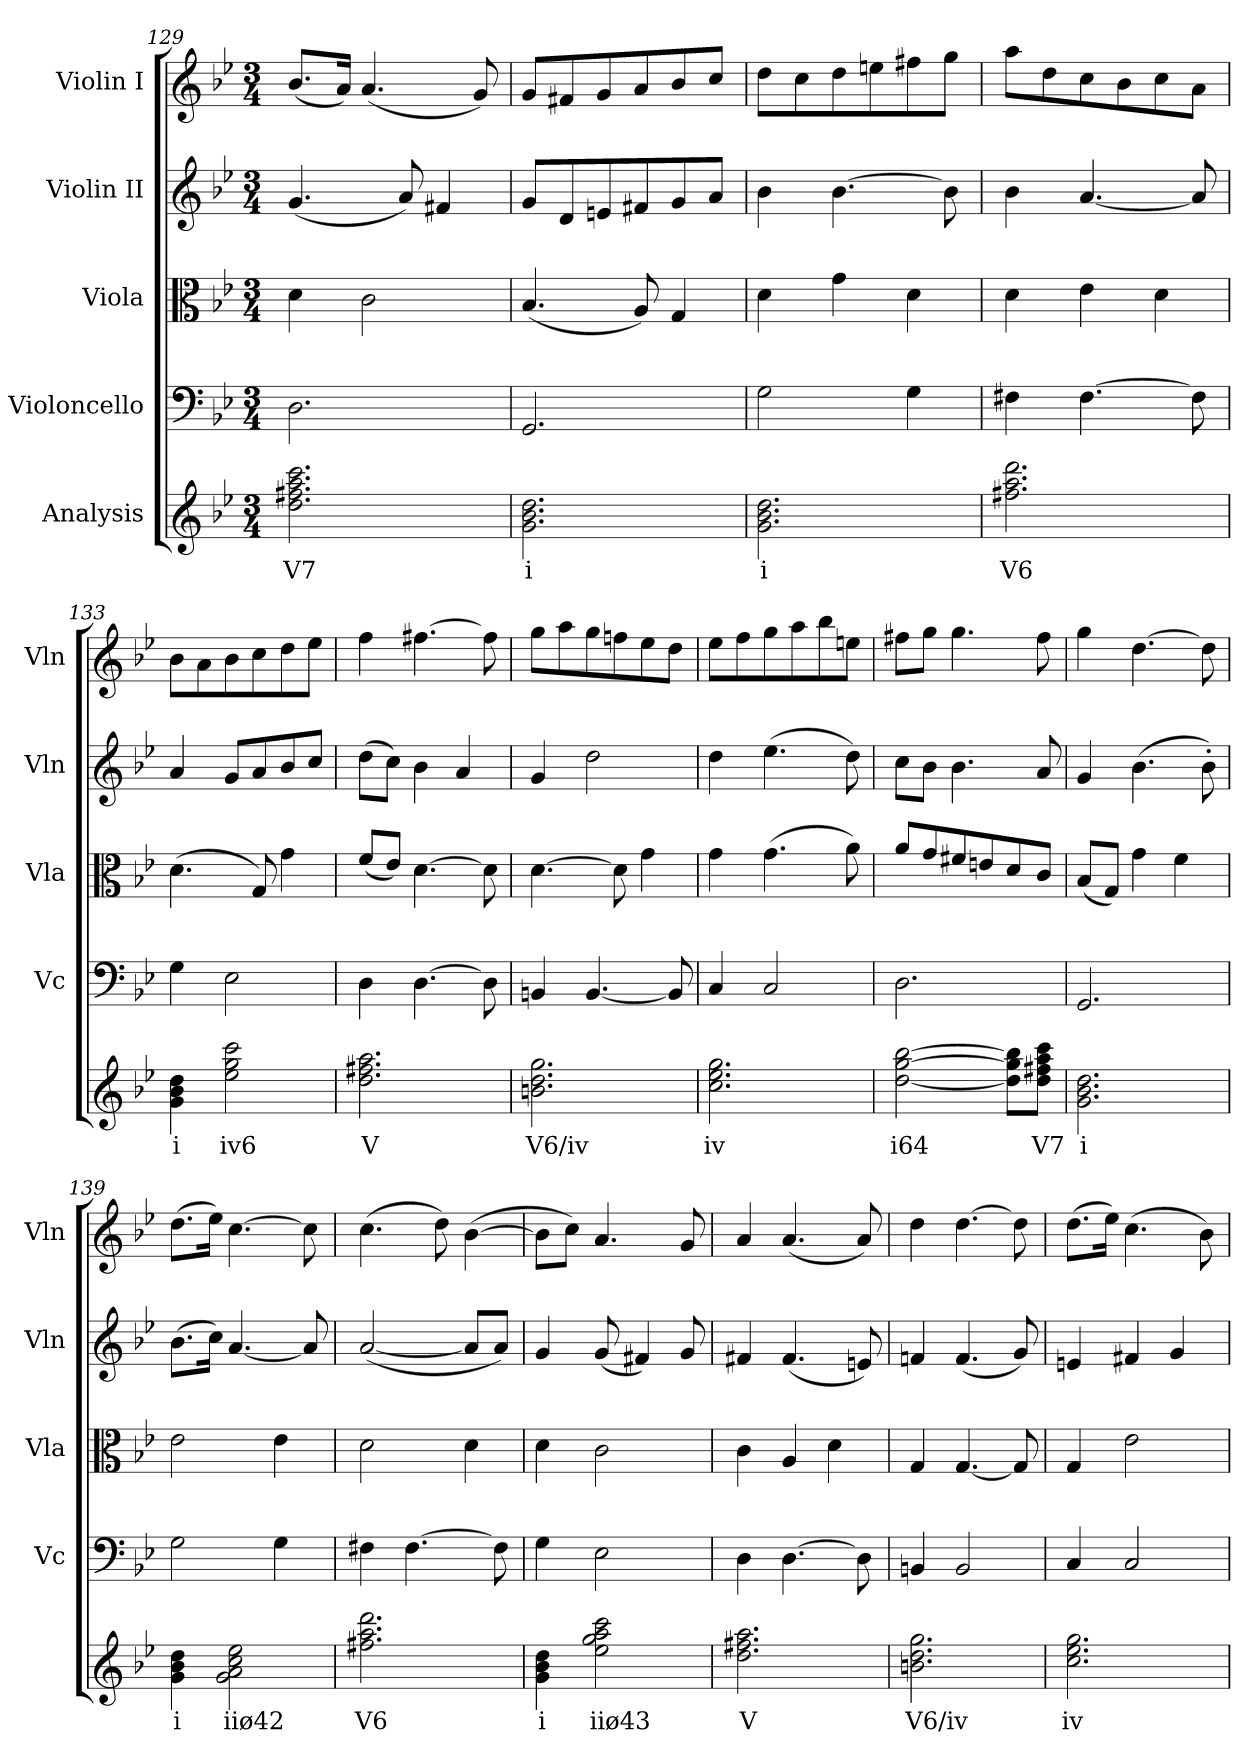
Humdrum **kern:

**kern	**text	**kern	**kern	**kern	**kern
*part5	*part5	*part4	*part3	*part2	*part1
*staff5	*staff5	*staff4	*staff3	*staff2	*staff1
*I"Analysis	*	*I"Violoncello	*I"Viola	*I"Violin II	*I"Violin I
*	*	*I'Vc	*I'Vla	*I'Vln	*I'Vln
*	*	*clefF4	*clefC3	*clefG2	*clefG2
*k[b-e-]	*	*k[b-e-]	*k[b-e-]	*k[b-e-]	*k[b-e-]
*M3/4	*	*M3/4	*M3/4	*M3/4	*M3/4
=129	=129	=129	=129	=129	=129
2.dd 2.ff#X 2.aa 2.ccc	V7	2.D\	4d\	(<4.g/	(<8.b-/L
.	.	.	.	.	16a/Jk)
.	.	.	2c\	.	(<4.a/
.	.	.	.	8a/)	.
.	.	.	.	4f#X/	.
.	.	.	.	.	8g/)
!!LO:LB:g=z
=130	=130	=130	=130	=130	=130
2.g 2.b- 2.dd	i	2.GG/	(<4.B-/	8g/L	8g/L
.	.	.	.	8d/	8f#X/
.	.	.	.	8en/	8g/
.	.	.	8A/)	8f#X/	8a/
.	.	.	4G/	8g/	8b-/
.	.	.	.	8a/J	8cc/J
=131	=131	=131	=131	=131	=131
2.g 2.b- 2.dd	i	2G\	4d\	4b-\	8dd\L
.	.	.	.	.	8cc\
.	.	.	4g\	[4.b-\	8dd\
.	.	.	.	.	8een\
.	.	4G\	4d\	.	8ff#X\
.	.	.	.	8b-\]	8gg\J
=132	=132	=132	=132	=132	=132
2.ff#X 2.aa 2.ddd	V6	4F#X\	4d\	4b-\	8aa\L
.	.	.	.	.	8dd\
.	.	[4.F#\	4e-\	[4.a/	8cc\
.	.	.	.	.	8b-\
.	.	.	4d\	.	8cc\
.	.	8F#\]	.	8a/]	8a\J
=133	=133	=133	=133	=133	=133
4g 4b- 4dd	i	4G\	(>4.d\	4a/	8b-\L
.	.	.	.	.	8a\
2ee- 2gg 2ccc	iv6	2E-\	.	8g/L	8b-\
.	.	.	8G/)	8a/	8cc\
.	.	.	4g\	8b-/	8dd\
.	.	.	.	8cc/J	8ee-\J
!!LO:PB:g=z
=134	=134	=134	=134	=134	=134
2.dd 2.ff#X 2.aa	V	4D\	(<8f/L	(>8dd\L	4ff\
.	.	.	8e-/J)	8cc\J)	.
.	.	[4.D\	[4.d\	4b-\	[4.ff#X\
.	.	.	.	4a/	.
.	.	8D\]	8d\]	.	8ff#\]
=135	=135	=135	=135	=135	=135
2.bn 2.dd 2.gg	V6/iv	4BBn/	[4.d\	4g/	8gg\L
.	.	.	.	.	8aa\
.	.	[4.BB/	.	2dd\	8gg\
.	.	.	8d\]	.	8ffn\
.	.	.	4g\	.	8ee-\
.	.	8BB/]	.	.	8dd\J
=136	=136	=136	=136	=136	=136
2.cc 2.ee- 2.gg	iv	4C/	4g\	4dd\	8ee-\L
.	.	.	.	.	8ff\
.	.	2C/	(>4.g\	(>4.ee-\	8gg\
.	.	.	.	.	8aa\
.	.	.	.	.	8bb-\
.	.	.	8a\)	8dd\)	8een\J
=137	=137	=137	=137	=137	=137
[2dd [2gg [2bb-	i64	2.D\	8a/L	8cc\L	8ff#X\L
.	.	.	8g/	8b-\J	8gg\J
.	.	.	8f#X/	4.b-\	4.gg\
.	.	.	8en/	.	.
8dd] 8gg] 8bb-]L	.	.	8d/	.	.
8dd 8ff#X 8aa 8cccJ	V7	.	8c/J	8a/	8ff#\
!!LO:LB:g=z
=138	=138	=138	=138	=138	=138
2.g 2.b- 2.dd	i	2.GG/	(<8B-/L	4g/	4gg\
.	.	.	8G/J)	.	.
.	.	.	4g\	(>4.b-\	[4.dd\
.	.	.	4f\	.	.
.	.	.	.	8b-'\)	8dd\]
=139	=139	=139	=139	=139	=139
4g 4b- 4dd	i	2G\	2e-\	(>8.b-\L	(>8.dd\L
.	.	.	.	16cc\Jk)	16ee-\Jk)
2g 2a 2cc 2ee-	iiø42	.	.	[4.a/	[4.cc\
.	.	4G\	4e-\	.	.
.	.	.	.	8a/]	8cc\]
=140	=140	=140	=140	=140	=140
2.ff#X 2.aa 2.ddd	V6	4F#X\	2d\	(<[2a/	(>4.cc\
.	.	[4.F#\	.	.	.
.	.	.	.	.	8dd\)
.	.	.	4d\	8a/L]	(>[4b-\
.	.	8F#\]	.	8a/J)	.
=141	=141	=141	=141	=141	=141
4g 4b- 4dd	i	4G\	4d\	4g/	8b-\L]
.	.	.	.	.	8cc\J)
2ee- 2gg 2aa 2ccc	iiø43	2E-\	2c\	(<8g/	4.a/
.	.	.	.	4f#X/)	.
.	.	.	.	8g/	8g/
!!LO:LB:g=z
=142	=142	=142	=142	=142	=142
2.dd 2.ff#X 2.aa	V	4D\	4c\	4f#X/	4a/
.	.	[4.D\	4A/	(<4.f#/	(<4.a/
.	.	.	4d\	.	.
.	.	8D\]	.	8en/)	8a/)
=143	=143	=143	=143	=143	=143
2.bn 2.dd 2.gg	V6/iv	4BBn/	4G/	4fn/	4dd\
.	.	2BB/	[4.G/	(<4.f/	[4.dd\
.	.	.	8G/]	8g/)	8dd\]
=144	=144	=144	=144	=144	=144
2.cc 2.ee- 2.gg	iv	4C/	4G/	4en/	(>8.dd\L
.	.	.	.	.	16ee-\Jk)
.	.	2C/	2e-\	4f#X/	(>4.cc\
.	.	.	.	4g/	.
.	.	.	.	.	8b-\)
=	=	=	=	=	=
*-	*-	*-	*-	*-	*-
